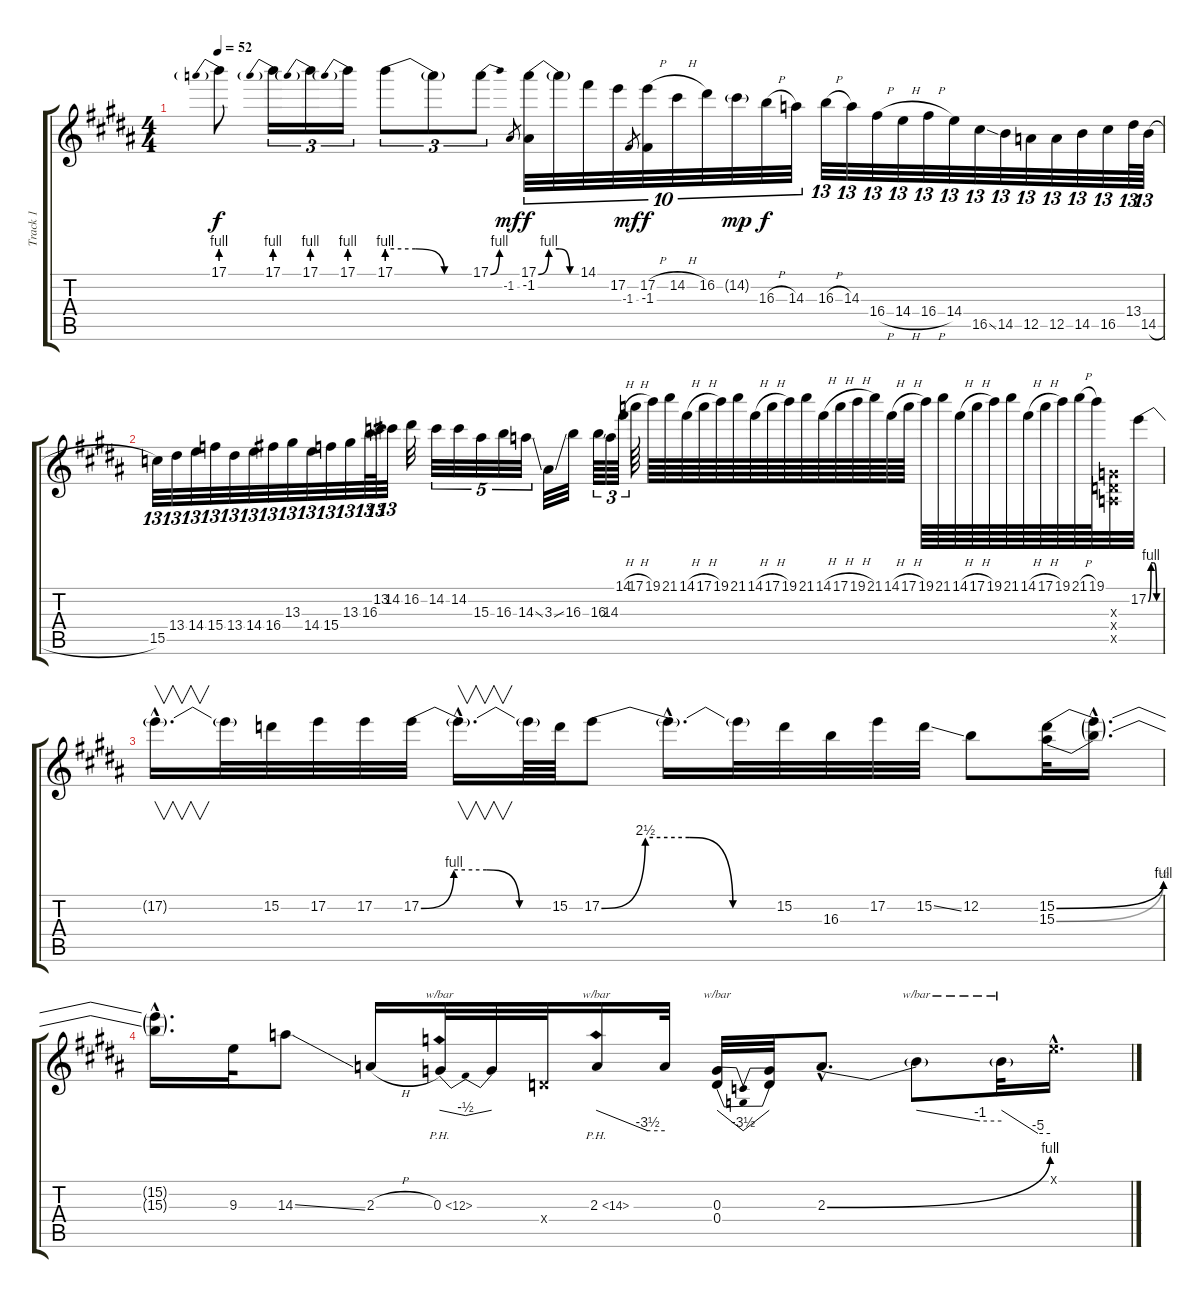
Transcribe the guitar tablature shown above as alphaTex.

\track ("Track 1" "Track 1") {instrument overdrivenguitar}
\staff {score tabs}
\tuning (E4 B3 G3 D3 A2 E2) {hide}
\ts (4 4)
\tempo 52
\clef g2
\ks b
17.1{be (prebend 0 4 60 4)}.8{dy f} 17.1{be (prebend 0 4 60 4)}.16{tu (3 2)} 17.1{be (prebend 0 4 60 4)}.16{tu (3 2)} 17.1{be (prebend 0 4 60 4)}.16{tu (3 2)} 17.1{be (custom 0 4 20 4 40 0 60 0)}.8{tu (3 2)} 17.1{t}.8{tu (3 2)} 17.1{be (bend 0 0 60 4)}.8{tu (3 2)} -1.2.8{gr dy mf} (17.1{be (custom 0 0 15 4 30 4 45 0 60 0)} -1.2).32{tu (10 8) dy f} 17.1{t}.32{tu (10 8)} 14.1.32{tu (10 8)} 17.2.32{tu (10 8)} -1.3.8{gr dy mf} (17.2{h} -1.3).32{tu (10 8) dy f} 14.2{h}.32{tu (10 8)} 16.2.32{tu (10 8)} 14.2{g}.32{tu (10 8) dy mp} 16.3{h}.32{tu (10 8) dy f} 14.3.32{tu (10 8)} 16.3{h}.32{tu (13 8)} 14.3.32{tu (13 8)} 16.4{h}.32{tu (13 8)} 14.4{h}.32{tu (13 8)} 16.4{h}.32{tu (13 8)} 14.4.32{tu (13 8)} 16.5{ss}.32{tu (13 8)} 14.5.32{tu (13 8)} 12.5.32{tu (13 8)} 12.5.32{tu (13 8)} 14.5.32{tu (13 8)} 16.5.32{tu (13 8)} 13.4.64{tu (13 8)} 14.5{h}.64{tu (13 8)} |
15.5.32{tu (13 8)} 13.4.32{tu (13 8)} 14.4.32{tu (13 8)} 15.4.32{tu (13 8)} 13.4.32{tu (13 8)} 14.4.32{tu (13 8)} 16.4.32{tu (13 8)} 13.3.32{tu (13 8)} 14.4.32{tu (13 8)} 15.4.32{tu (13 8)} 13.3.32{tu (13 8)} 16.3.64{tu (13 8)} 13.2.64{tu (13 8)} 14.2.32{tu (13 8)} 16.2.32 14.2.32{tu (5 4)} 14.2.32{tu (5 4)} 15.3.32{tu (5 4)} 16.3.32{tu (5 4)} 14.3{ss}.32{tu (5 4)} 3.3{ss}.32 16.3.32 16.3{ss}.64{tu (3 2)} 14.3.64{tu (3 2)} 14.1{h}.64{tu (3 2)} 17.1{h}.64 19.1.64 21.1.64 14.1{h}.64 17.1{h}.64 19.1.64 21.1.64 14.1{h}.64 17.1{h}.64 19.1.64 21.1.64 14.1{h}.64 17.1{h}.64 19.1{h}.64 21.1.64 14.1{h}.64 17.1{h}.64 19.1.64 21.1.64 14.1{h}.64 17.1{h}.64 19.1.64 21.1.64 14.1{h}.64 17.1{h}.64 19.1.64 21.1{h}.64 19.1.64 (0.3{x} 0.4{x} 0.5{x}).32 17.2{be (custom 0 0 15 4 30 4 45 0 60 0)}.32 |
17.2{hac t}.16{v d} 17.2{t}.32 15.2.32 17.2.32 17.2.32 17.2{be (custom 0 0 15 4 30 4 45 0 60 0)}.32 17.2{hac t}.16{v d} 17.2{t}.64 15.2.64 17.2{be (custom 0 0 15 10 30 10 45 0 60 0)}.8 17.2{hac t}.16{d} 17.2{t}.32 15.2.32 16.3.32 17.2.32 15.2{ss}.32 12.2.8 (15.2{be (bend 0 0 60 4)} 15.3{be (bend 0 0 60 2)}).32 (15.2{hac t} 15.3{hac t}).16{d} |
(15.2{hac t} 15.3{hac t}).16{d} 9.3.32 14.3{ss}.8 2.3{h}.16 0.3{ph 12}.32{tbe (dip default 0 0 30 -2 60 0)} 0.3{t}.32 0.4{x}.32 2.3{ph 12}.16{tbe (custom default 0 0 45 -14 60 -14)} 2.3{t}.32 (0.3 0.4).32{tbe (dip default 0 0 40 -14 60 0)} (0.3{t} 0.4{t}).32 2.3{be (bend 0 0 60 4) hac}.8{d} 2.3{t}.8{tbe (custom default 0 0 45 -4 60 -4)} 2.3{t}.32{tbe (custom default 0 0 45 -20 60 -20)} 0.1{hac x}.16{d}
